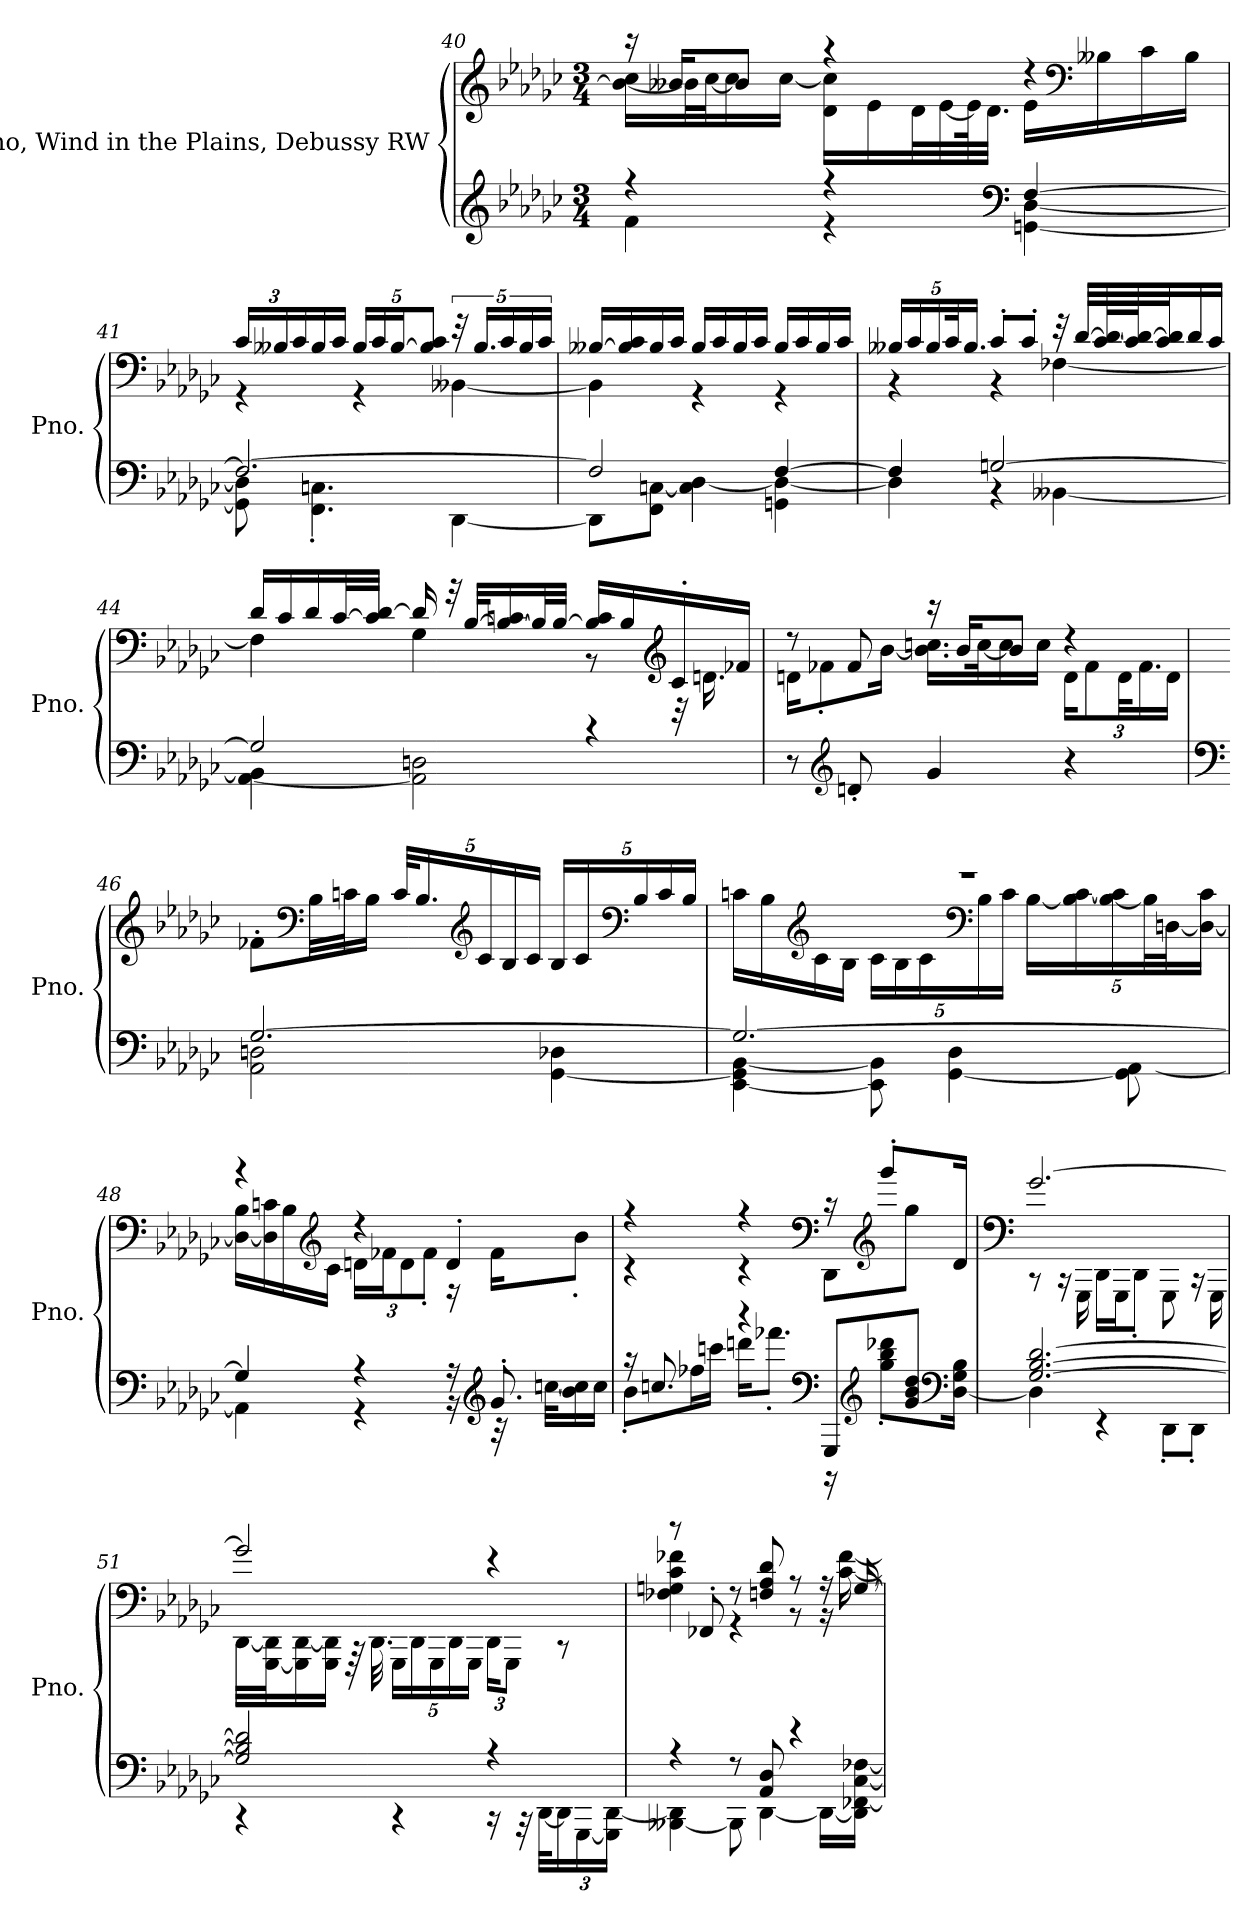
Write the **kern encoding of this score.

**kern	**kern
*part1	*part1
*staff2	*staff1
*I"Piano, Wind in the Plains, Debussy RW	*
*I'Pno.	*
!!LO:LB:g=z
*clefG2	*clefG2
*k[b-e-a-d-g-c-]	*k[b-e-a-d-g-c-]
*M3/4	*M3/4
=40	=40
*^	*^
4r	4f\	16r	16b--\_ 16cc-\LL
.	.	16b--X/KL	32b--\L]
.	.	.	[32cc-\J
.	.	8b--/J	16cc-\]
.	.	.	[16cc-\JJ
4r	4r	4r	16d-\ 16cc-\]LL
.	.	.	16e-\
.	.	.	32d-\L
.	.	.	[32e-\
.	.	.	64e-\K]
.	.	.	32.d-\JJJ
*clefF4	*	*	*
[4F/	[4GGn\ [4D-\	4r	16e-\LL
*	*	*clefF4	*
.	.	.	16B--X\
.	.	.	16c-\
.	.	.	16B--\JJ
=41	=41	=41	=41
*	*	*Xbrackettup	*
2.F/_	8GG\] 8D-\]	24c-/LL	4r
.	.	24B--X/	.
.	.	24c-/	.
.	4.FF\' 4.Cn\'	16B--/	.
.	.	16c-/JJ	.
.	.	20B--/LL	4r
.	.	20c-/	.
.	.	[20B--/J	.
.	.	10B--/] 10c-/J	.
*	*	*brackettup	*
.	[4DD-\	40r	[4BB--X\
.	.	20.B--/LL	.
.	.	20c-/	.
.	.	20B--/	.
.	.	20c-/JJ	.
!!LO:LB:g=z	!!
=42	=42	=42	=42
2F/]	8DD-\L]	[16B--X/LL	4BB--\]
.	.	16B--/] 16c-/	.
.	8FF\ [8Cn\J	16B--/	.
.	.	16c-/JJ	.
.	4C\] [4D-\	16B--/LL	4r
.	.	16c-/	.
.	.	16B--/	.
.	.	16c-/JJ	.
[4F/	4GGn\ 4D-\_	16B--/LL	4r
.	.	16c-/	.
.	.	16B--/	.
.	.	16c-/JJ	.
=43	=43	=43	=43
*	*	*Xbrackettup	*
4F/]	4D-\]	20B--X/LL	4r
.	.	20c-/	.
.	.	20B--/	.
.	.	40c-/K	.
.	.	20.B--/JJ	.
[2Gn/	4r	8c-'/L	4r
.	.	8c-'/J	.
.	[4BB--X\	32r	[4F-X\
.	.	[32d-/LLL	.
.	.	[64c-/ 64d-/]L	.
.	.	64c-/] [64d-/J	.
.	.	32c-/ 32d-/]J	.
.	.	16d-/	.
.	.	16c-/JJ	.
!!LO:PB:g=z	!!
=44	=44	=44	=44
2G/]	[4AA-\ 4BB--\]	16d-/LL	4F-\]
.	.	16c-/	.
.	.	16d-/	.
.	.	[32c-/L	.
.	.	32c-/] [32d-/JJJ	.
.	2AA-\] 2Dn\	16d-/]	4G-\
.	.	32r	.
.	.	[32B-/KLL	.
.	.	16B-/_ 16cn/	.
.	.	32B-/L]	.
.	.	[32B-/JJJ	.
4r	.	16B-/] 16c/LL	8r
.	.	16B-/	.
*	*	*clefG2	*
.	.	16c'/	32r
.	.	.	16.dn\
.	.	16f-X/JJ	.
*v	*v	*	*
!!LO:LB:g=z	!!
=45	=45	=45
8r	8r	16dn\KL
.	.	8f-X'\
*clefG2	*	*
8dn'/	8f-/	.
.	.	[16b-\Jk
4g-/	16r	16.b-\] 16.ccn\LL
.	16b-/KL	.
.	.	[32cc\K
.	8b-/J	16cc\]
.	.	16cc\JJ
4r	4r	24d\KL
.	.	12f-\
.	.	48d\KL
.	.	24.f-\
.	.	24d\JJ
*	*v	*v
=46	=46
*clefF4	*
*^	*
[2.G-/	2AA-\ 2Dn\	8f-X'\L
*	*	*clefF4
.	.	32B-\LL
.	.	32cn\J
.	.	16B-\JJ
.	.	40c/KLL
.	.	20.B-/
*	*	*clefG2
.	.	20c/
.	.	20B-/
.	.	20c/JJ
.	[4GG-\ 4D-X\	20B-/LL
.	.	20c/
*	*	*clefF4
.	.	20B-/
.	.	20c/
.	.	20B-/JJ
!!LO:LB:g=z
=47	=47	=47
*	*	*^
2.G-/_	[4EE-\ 4GG-\] [4BB-\	2.r	16cn\LL
.	.	.	16B-\
*	*	*clefG2	*
.	.	.	16c\
.	.	.	16B-\JJ
.	8EE-\] 8BB-\]	.	20c\LL
.	.	.	20B-\
.	.	.	20c\
.	[4GG-\ 4D-\	.	.
*	*	*clefF4	*
.	.	.	20B-\
.	.	.	20c\JJ
.	.	.	[20B-\LL
.	.	.	20B-\] [20c\
.	.	.	[20B-\ 20c\]
.	8GG-\] [8AA-\	.	.
.	.	.	40B-\L]
.	.	.	[40Dn\J
.	.	.	20D\_ 20c\JJ
!!LO:LB:g=z	!!
=48	=48	=48	=48
4G-/]	4AA-\]	4r	16D\_ 16B-\LL
.	.	.	16D\] 16cn\
.	.	.	16B-\
*	*	*clefG2	*
.	.	.	16c\JJ
4r	4r	4r	24dn\LL
.	.	.	24f-X\J
.	.	.	12d\
.	.	.	12f-'\J
16r	16r	4d'/	16r
*clefG2	*	*	*
8.g-'/	32r	.	16f-\KL
.	[32ccn\KLL	.	.
.	16b-\ 16cc\]	.	8b-'\J
.	16cc\JJ	.	.
=49	=49	=49	=49
16r	8b-'\L	4r	4r
8.ccn/	.	.	.
.	16ff-X\L	.	.
.	16cccn\JJ	.	.
4r	16dddn\KL	4r	4r
.	8.fff-X'\J	.	.
*clefF4	*	*clefF4	*
8GGG-/L	16r	16r	8DD-\L
*clefG2	*	*clefG2	*
.	8gg-\' 8bb-\' 8ddd-X\'L	8ggg-'/L	.
8g-/ 8b-/ 8dd-/J	.	.	8gg-\J
*clefF4	*	*	*
.	[16D-\ 16G-\ 16B-\Jk	16d-/Jk	.
!!LO:LB:g=z	!!
=50	=50	=50	=50
*	*	*clefF4	*
[2.G-/ [2.B-/ [2.d-/	4D-\]	[2.g-/	8r
.	.	.	16r
.	.	.	16GGG-\
.	4r	.	16DD-\LL
.	.	.	16GGG-\J
.	.	.	8DD-'\J
.	8DD-'\L	.	8GGG-\
.	8DD-'\J	.	16r
.	.	.	16GGG-\
=51	=51	=51	=51
2G-/] 2B-/] 2d-/]	4r	2g-/]	[32DD-\LLL
.	.	.	[32GGG-\ 32DD-\]J
.	.	.	16GGG-\] [16DD-\
.	.	.	16GGG-\ 16DD-\]JJ
.	.	.	64r
.	.	.	32.DD-\
.	4r	.	20GGG-\LL
.	.	.	20DD-\
.	.	.	20GGG-\
.	.	.	20DD-\
.	.	.	20GGG-\JJ
4r	16r	4r	24DD-\KL
.	.	.	12GGG-\J
.	32r	.	.
.	[32DD-\KLL	.	.
*	*Xbrackettup	*	*
.	24DD-\]	.	8r
.	[24GGG-\	.	.
.	24GGG-\] [24DD-\JJ	.	.
!!LO:PB:g=z	!!
=52	=52	=52	=52
4r	[4BBB--X\ 4DD-\]	8r	4F-X\ 4Gn\ 4c-\ 4f-X\
.	.	8FF-X'/	.
8r	8BBB--\]	8r	4r
8AA-/ 8D-/	[4DD-\	8Fn/ 8A-/ 8d-/	.
4r	.	8r	8r
.	16DD-\LL_	16r	16r
.	16DD-\] [16FF-X\ [16C-\ [16F-X\JJ	[16G/	[16c-\ [16f-\
*v	*v	*	*
*	*v	*v
=	=
*-	*-
